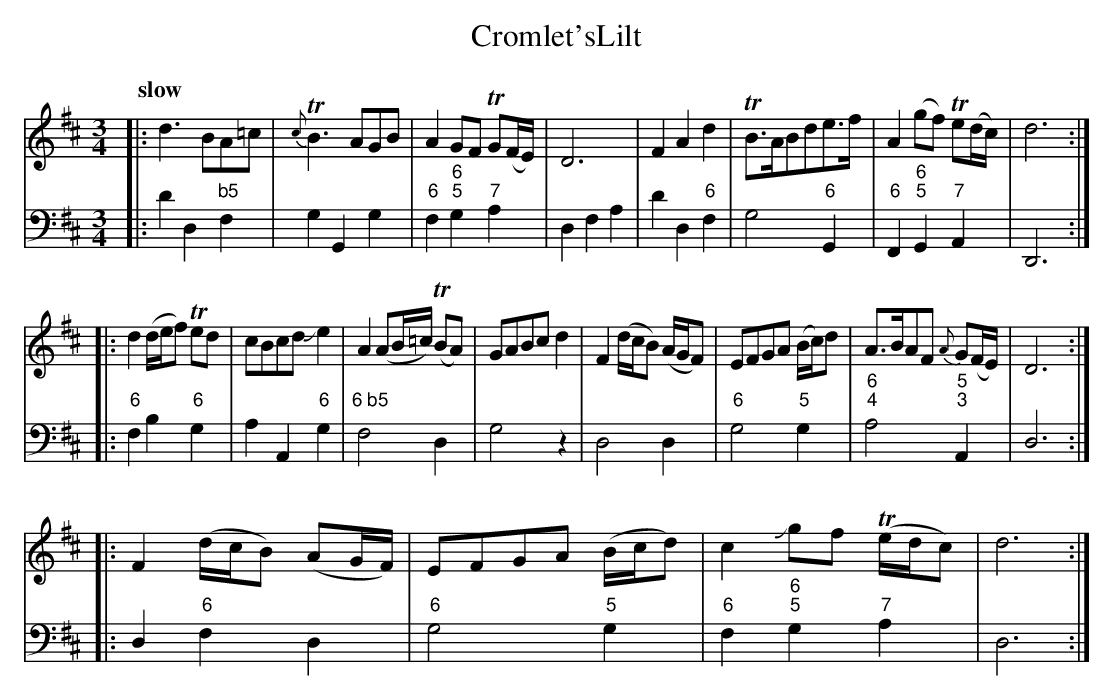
X:1
T: Cromlet'sLilt
Q: "slow"
M: 3/4
L: 1/8
K: D
V: 1
|:\
d3 BA=c | {c}TB3 AGB | A2 GF TG(F/E/) | D6 |\
F2 A2 d2 | TB>ABde>f | A2 (gf) Te(d/c/) | d6 :|
|:\
d2 (d/e/f) Ted | cBcd Je2 | A2 (AB/=c/) (TBA) | GABc d2 |\
F2 (d/c/B) (A/G/F) | EFGA (B/c/)d | A>BAF {A}G(F/E/) | D6 :|
|:\
F2 (d/c/B) (AG/F/) | EFGA (B/c/d) | c2 Jgf (Te/d/c) | d6 :|
V: 2 clef=bass middle=d
|:\
d'2 d2 "b5"f2 | g2 G2 g2 | "6"f2 "6;5"g2 "7"a2 | d2 f2 a2 | d'2 d2 "6"f2 |g4 "6"G2 |
"6"F2 "6;5"G2 "7"A2 | D6 :|\
|:\
"6"f2 b2 "6"g2 | a2 A2 "6"g2 | "6 b5"f4 d2 | g4 z2 | d4 d2 |
"6"g4 "5"g2 | "6;4"a4 "5;3"A2 | d6 :|\
|:\
d2 "6"f2 d2 | "6"g4 "5"g2 | "6"f2 "6;5"g2 "7"a2 | d6 :|
